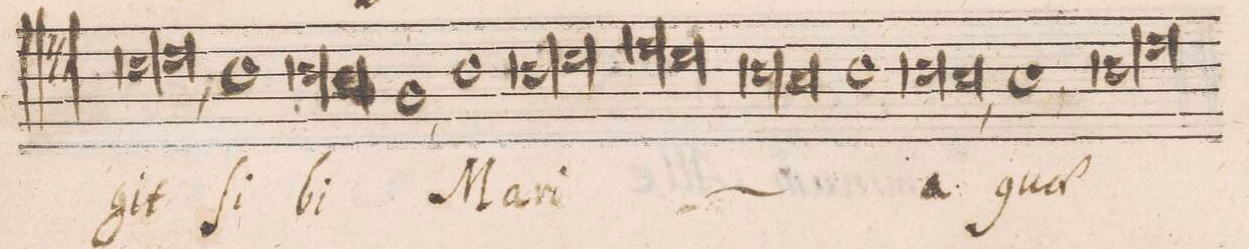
**kern	**text
*I"TENOR	*
*clefC4	*
*k[]	*
*met(C|)	*
*M2/1	*
1B	-git
=11	=11
1c	.
*Xlig	*
1A	ſi-
=12	=12
*lig	*
1A	-bi
1G	.
*Xlig	*
=13	=13
1F	.
1A	Ma-
=14	=14
*lig	*
1A	-ri-
1B	.
*Xlig	*
=15	=15
*lig	*
1c	.
1B	.
*Xlig	*
=16	=16
*lig	*
1A	.
1G	.
*Xlig	*
=17	=17
1A	.
*lig	*
1A	-a
=18	=18
1G,	.
*Xlig	*
1G,	qu(ae)
=19	=19
*lig	*
1A	non
1c	.
*Xlig	*
=20	=20
*-	*-
